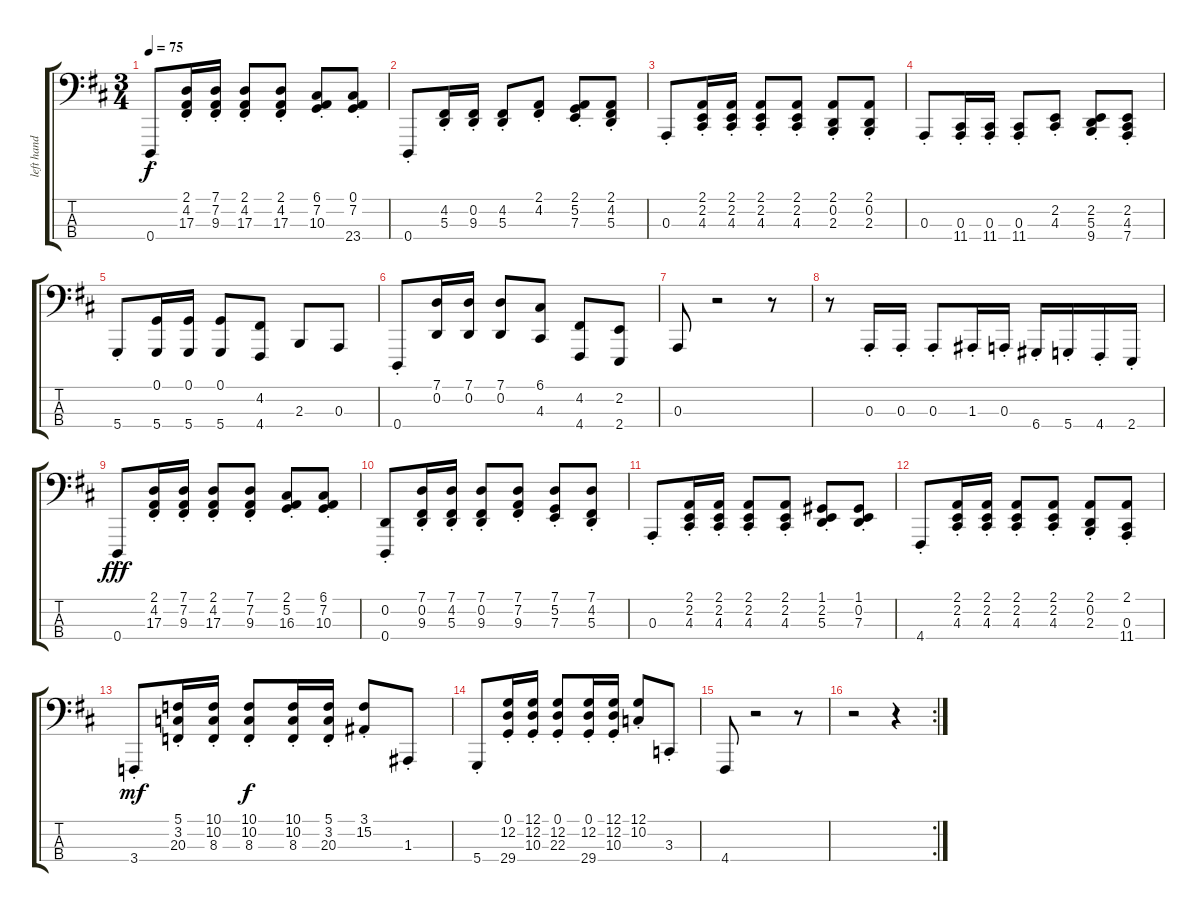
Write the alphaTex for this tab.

\track ("left hand" "left hand") {instrument acousticgrandpiano}
\staff {score tabs}
\tuning (G2 D2 A1 D1) {hide}
\ts (3 4)
\tempo 75
\clef f4
\ks d
0.4{st}.8{dy f} (2.1{st} 4.2{st} 17.3{st}).16 (7.1{st} 7.2{st} 9.3{st}).16 (2.1{st} 4.2{st} 17.3{st}).8 (2.1{st} 4.2{st} 17.3{st}).8 (6.1{st} 7.2{st} 10.3{st}).8 (0.1{st} 7.2{st} 23.4{st}).8 |
0.4{st}.8 (4.2{st} 5.3{st}).16 (0.2{st} 9.3{st}).16 (4.2{st} 5.3{st}).8 (2.1{st} 4.2{st}).8 (2.1{st} 5.2{st} 7.3{st}).8 (2.1{st} 4.2{st} 5.3{st}).8 |
0.3{st}.8 (2.1{st} 2.2{st} 4.3{st}).16 (2.1{st} 2.2{st} 4.3{st}).16 (2.1{st} 2.2{st} 4.3{st}).8 (2.1{st} 2.2{st} 4.3{st}).8 (2.1{st} 0.2{st} 2.3{st}).8 (2.1{st} 0.2{st} 2.3{st}).8 |
0.3{st}.8 (0.3{st} 11.4{st}).16 (0.3{st} 11.4{st}).16 (0.3{st} 11.4{st}).8 (2.2{st} 4.3{st}).8 (2.2{st} 5.3{st} 9.4{st}).8 (2.2{st} 4.3{st} 7.4{st}).8 |
5.4{st}.8 (0.1 5.4).16 (0.1 5.4).16 (0.1 5.4).8 (4.2 4.4).8 2.3.8 0.3.8 |
0.4{st}.8 (7.1 0.2).16 (7.1 0.2).16 (7.1 0.2).8 (6.1 4.3).8 (4.2 4.4).8 (2.2 2.4).8 |
0.3.8 r.2 r.8 |
r.8 0.3{st}.16 0.3{st}.16 0.3{st}.8 1.3{st}.16 0.3{st}.16 6.4{st}.16 5.4{st}.16 4.4{st}.16 2.4{st}.16 |
0.4{st}.8{dy fff} (2.1{st} 4.2{st} 17.3{st}).16 (7.1{st} 7.2{st} 9.3{st}).16 (2.1{st} 4.2{st} 17.3{st}).8 (7.1{st} 7.2{st} 9.3{st}).8 (2.1{st} 5.2{st} 16.3{st}).8 (6.1{st} 7.2{st} 10.3{st}).8 |
(0.2{st} 0.4{st}).8 (7.1{st} 0.2{st} 9.3{st}).16 (7.1{st} 4.2{st} 5.3{st}).16 (7.1{st} 0.2{st} 9.3{st}).8 (7.1{st} 7.2{st} 9.3{st}).8 (7.1{st} 5.2{st} 7.3{st}).8 (7.1{st} 4.2{st} 5.3{st}).8 |
0.3{st}.8 (2.1{st} 2.2{st} 4.3{st}).16 (2.1{st} 2.2{st} 4.3{st}).16 (2.1{st} 2.2{st} 4.3{st}).8 (2.1{st} 2.2{st} 4.3{st}).8 (1.1{st} 2.2{st} 5.3{st}).8 (1.1{st} 0.2{st} 7.3{st}).8 |
4.4{st}.8 (2.1{st} 2.2{st} 4.3{st}).16 (2.1{st} 2.2{st} 4.3{st}).16 (2.1{st} 2.2{st} 4.3{st}).8 (2.1{st} 2.2{st} 4.3{st}).8 (2.1{st} 0.2{st} 2.3{st}).8 (2.1{st} 0.3{st} 11.4{st}).8 |
3.4{st}.8{dy mf} (5.1{st} 3.2{st} 20.3{st}).16 (10.1{st} 10.2{st} 8.3{st}).16 (10.1{st} 10.2{st} 8.3{st}).8{dy f} (10.1{st} 10.2{st} 8.3{st}).16 (5.1{st} 3.2{st} 20.3{st}).16 (3.1{st} 15.2{st}).8 1.3{st}.8 |
5.4{st}.8 (0.1{st} 12.2{st} 29.4{st}).16 (12.1{st} 12.2{st} 10.3{st}).16 (0.1{st} 12.2{st} 22.3{st}).8 (0.1{st} 12.2{st} 29.4{st}).16 (12.1{st} 12.2{st} 10.3{st}).16 (12.1{st} 10.2{st}).8 3.3{st}.8 |
4.4.8 r.2 r.8 |
\rc 2
r.2 r.4
